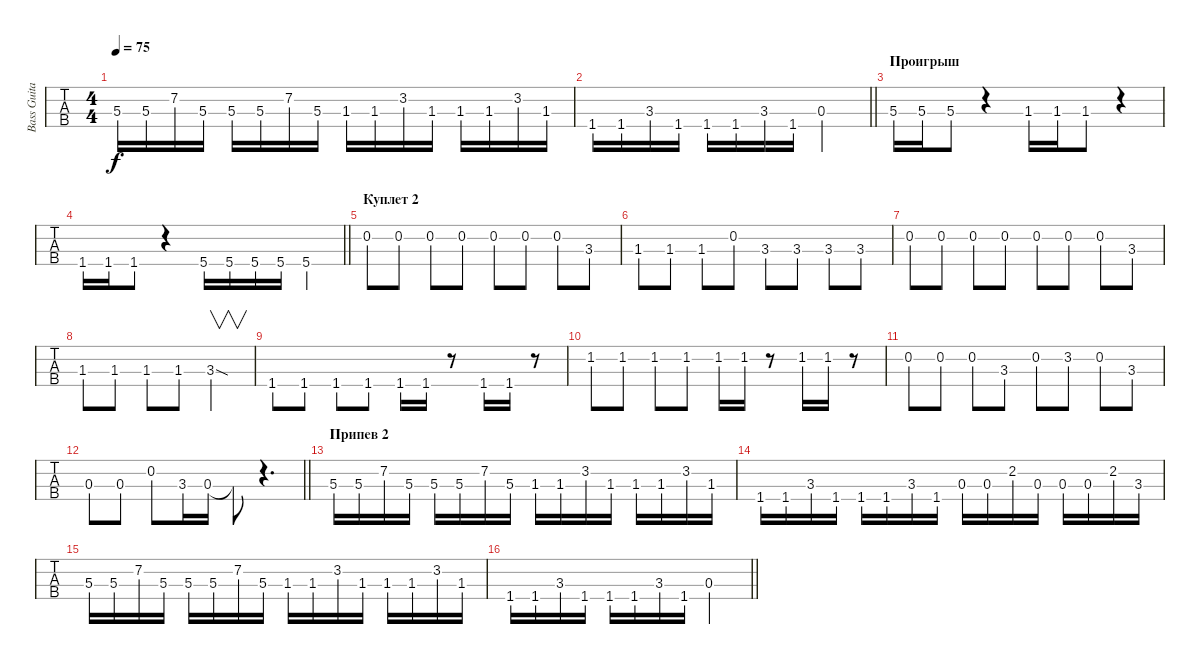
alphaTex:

\track ("Bass Guitar - ZhEkA" "Bass Guita") {instrument electricbassfinger}
\staff {tabs}
\tuning (G2 D2 A1 E1) {hide}
\ts (4 4)
\tempo 75
\clef f4
\ks c
5.3.16{dy f} 5.3.16 7.2.16 5.3.16 5.3.16 5.3.16 7.2.16 5.3.16 1.3.16 1.3.16 3.2.16 1.3.16 1.3.16 1.3.16 3.2.16 1.3.16 |
\barLineRight lightlight
1.4.16 1.4.16 3.3.16 1.4.16 1.4.16 1.4.16 3.3.16 1.4.16 0.3.2 |
\section ("" "Проигрыш")
5.3.16 5.3.16 5.3.8 r.4 1.3.16 1.3.16 1.3.8 r.4 |
\barLineRight lightlight
1.4.16 1.4.16 1.4.8 r.4 5.4.16 5.4.16 5.4.16 5.4.16 5.4.4 |
\section ("" "Куплет 2")
0.2.8 0.2.8 0.2.8 0.2.8 0.2.8 0.2.8 0.2.8 3.3.8 |
1.3.8 1.3.8 1.3.8 0.2.8 3.3.8 3.3.8 3.3.8 3.3.8 |
0.2.8 0.2.8 0.2.8 0.2.8 0.2.8 0.2.8 0.2.8 3.3.8 |
1.3.8 1.3.8 1.3.8 1.3.8 3.3{sod}.2{v} |
1.4.8 1.4.8 1.4.8 1.4.8 1.4.16 1.4.16 r.8 1.4.16 1.4.16 r.8 |
1.2.8 1.2.8 1.2.8 1.2.8 1.2.16 1.2.16 r.8 1.2.16 1.2.16 r.8 |
0.2.8 0.2.8 0.2.8 3.3.8 0.2.8 3.2.8 0.2.8 3.3.8 |
\barLineRight lightlight
0.3.8 0.3.8 0.2.8 3.3.16 0.3.16 0.3{t}.8 r.4{d} |
\section ("" "Припев 2")
5.3.16 5.3.16 7.2.16 5.3.16 5.3.16 5.3.16 7.2.16 5.3.16 1.3.16 1.3.16 3.2.16 1.3.16 1.3.16 1.3.16 3.2.16 1.3.16 |
1.4.16 1.4.16 3.3.16 1.4.16 1.4.16 1.4.16 3.3.16 1.4.16 0.3.16 0.3.16 2.2.16 0.3.16 0.3.16 0.3.16 2.2.16 3.3.16 |
5.3.16 5.3.16 7.2.16 5.3.16 5.3.16 5.3.16 7.2.16 5.3.16 1.3.16 1.3.16 3.2.16 1.3.16 1.3.16 1.3.16 3.2.16 1.3.16 |
\barLineRight lightlight
1.4.16 1.4.16 3.3.16 1.4.16 1.4.16 1.4.16 3.3.16 1.4.16 0.3.2
